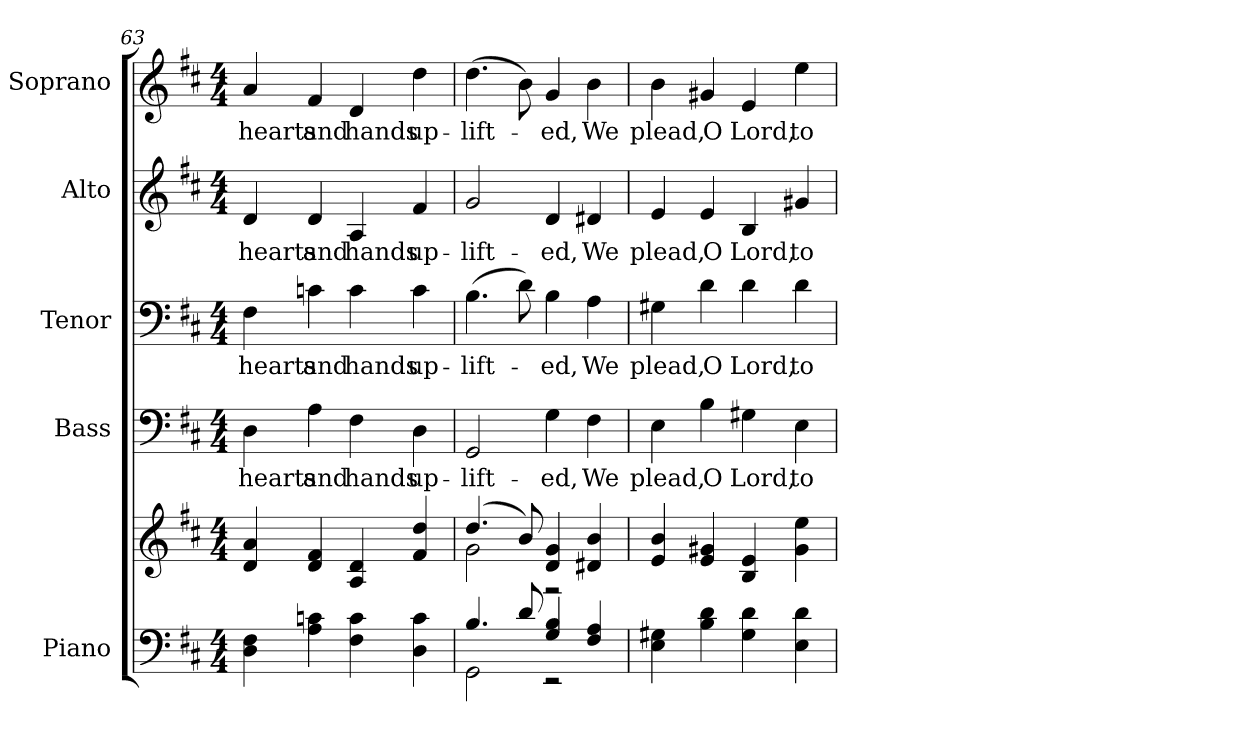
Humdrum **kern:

**kern	**kern	**kern	**text	**kern	**text	**kern	**text	**kern	**text
*part5	*part5	*part4	*part4	*part3	*part3	*part2	*part2	*part1	*part1
*staff6	*staff5	*staff4	*staff4	*staff3	*staff3	*staff2	*staff2	*staff1	*staff1
*I"Piano	*	*I"Bass	*	*I"Tenor	*	*I"Alto	*	*I"Soprano	*
*I'Pno.	*	*I'B.	*	*I'T.	*	*I'A.	*	*I'S.	*
*clefF4	*clefG2	*clefF4	*	*clefF4	*	*clefG2	*	*clefG2	*
*k[f#c#]	*k[f#c#]	*k[f#c#]	*	*k[f#c#]	*	*k[f#c#]	*	*k[f#c#]	*
*D:	*D:	*D:	*	*D:	*	*D:	*	*D:	*
*M4/4	*M4/4	*M4/4	*	*M4/4	*	*M4/4	*	*M4/4	*
=63	=63	=63	=63	=63	=63	=63	=63	=63	=63
!	!	!	!LO:LY:b:color=#000000	!	!	!	!	!	!
!	!	!	!	!	!LO:LY:b:color=#000000	!	!	!	!
!	!	!	!	!	!	!	!LO:LY:b:color=#000000	!	!
!	!	!	!	!	!	!	!	!	!LO:LY:b:color=#000000
4Di\ 4F#i	4di/ 4ai	4Di\	hearts	4F#i\	hearts	4di/	hearts	4ai/	hearts
!	!	!	!LO:LY:b:color=#000000	!	!	!	!	!	!
!	!	!	!	!	!LO:LY:b:color=#000000	!	!	!	!
!	!	!	!	!	!	!	!LO:LY:b:color=#000000	!	!
!	!	!	!	!	!	!	!	!	!LO:LY:b:color=#000000
4Ai\ 4cni	4di/ 4f#i	4Ai\	and	4cni\	and	4di/	and	4f#i/	and
!	!	!	!LO:LY:b:color=#000000	!	!	!	!	!	!
!	!	!	!	!	!LO:LY:b:color=#000000	!	!	!	!
!	!	!	!	!	!	!	!LO:LY:b:color=#000000	!	!
!	!	!	!	!	!	!	!	!	!LO:LY:b:color=#000000
4F#i\ 4ci	4Ai/ 4di	4F#i\	hands	4ci\	hands	4Ai/	hands	4di/	hands
!	!	!	!LO:LY:b:color=#000000	!	!	!	!	!	!
!	!	!	!	!	!LO:LY:b:color=#000000	!	!	!	!
!	!	!	!	!	!	!	!LO:LY:b:color=#000000	!	!
!	!	!	!	!	!	!	!	!	!LO:LY:b:color=#000000
4Di\ 4ci	4f#i/ 4ddi	4Di\	up-	4ci\	up-	4f#i/	up-	4ddi\	up-
!!LO:PB:g=z
=64	=64	=64	=64	=64	=64	=64	=64	=64	=64
*^	*^	*	*	*	*	*	*	*	*
!	!	!	!	!	!LO:LY:b:color=#000000	!	!	!	!	!	!
!	!	!	!	!	!	!	!LO:LY:b:color=#000000	!	!	!	!
!	!	!	!	!	!	!	!	!	!LO:LY:b:color=#000000	!	!
!	!	!	!	!	!	!	!	!	!	!	!LO:LY:b:color=#000000
4.Bi/	2GGi\	(4.ddi/	2gi\	2GGi/	-lift-	(4.Bi\	-lift-	2gi/	-lift-	(4.ddi\	-lift-
8di/	.	8bi/)	.	.	.	8di\)	.	.	.	8bi\)	.
!	!	!	!	!	!LO:LY:b:color=#000000	!	!	!	!	!	!
!	!	!	!	!	!	!	!LO:LY:b:color=#000000	!	!	!	!
!	!	!	!	!	!	!	!	!	!LO:LY:b:color=#000000	!	!
!	!	!	!	!	!	!	!	!	!	!	!LO:LY:b:color=#000000
4Gi/ 4Bi	2r	4di/ 4gi	2r	4Gi\	-ed,	4Bi\	-ed,	4di/	-ed,	4gi/	-ed,
!	!	!	!	!	!LO:LY:b:color=#000000	!	!	!	!	!	!
!	!	!	!	!	!	!	!LO:LY:b:color=#000000	!	!	!	!
!	!	!	!	!	!	!	!	!	!LO:LY:b:color=#000000	!	!
!	!	!	!	!	!	!	!	!	!	!	!LO:LY:b:color=#000000
4F#i/ 4Ai	.	4d#Xi/ 4bi	.	4F#i\	We	4Ai\	We	4d#Xi/	We	4bi\	We
*v	*v	*	*	*	*	*	*	*	*	*	*
*	*v	*v	*	*	*	*	*	*	*	*
=65	=65	=65	=65	=65	=65	=65	=65	=65	=65
!	!	!	!LO:LY:b:color=#000000	!	!	!	!	!	!
!	!	!	!	!	!LO:LY:b:color=#000000	!	!	!	!
!	!	!	!	!	!	!	!LO:LY:b:color=#000000	!	!
!	!	!	!	!	!	!	!	!	!LO:LY:b:color=#000000
4Ei\ 4G#Xi	4ei/ 4bi	4Ei\	plead,	4G#Xi\	plead,	4ei/	plead,	4bi\	plead,
!	!	!	!LO:LY:b:color=#000000	!	!	!	!	!	!
!	!	!	!	!	!LO:LY:b:color=#000000	!	!	!	!
!	!	!	!	!	!	!	!LO:LY:b:color=#000000	!	!
!	!	!	!	!	!	!	!	!	!LO:LY:b:color=#000000
4Bi\ 4di	4ei/ 4g#Xi	4Bi\	O	4di\	O	4ei/	O	4g#Xi/	O
!	!	!	!LO:LY:b:color=#000000	!	!	!	!	!	!
!	!	!	!	!	!LO:LY:b:color=#000000	!	!	!	!
!	!	!	!	!	!	!	!LO:LY:b:color=#000000	!	!
!	!	!	!	!	!	!	!	!	!LO:LY:b:color=#000000
4G#i\ 4di	4Bi/ 4ei	4G#Xi\	Lord,	4di\	Lord,	4Bi/	Lord,	4ei/	Lord,
!	!	!	!LO:LY:b:color=#000000	!	!	!	!	!	!
!	!	!	!	!	!LO:LY:b:color=#000000	!	!	!	!
!	!	!	!	!	!	!	!LO:LY:b:color=#000000	!	!
!	!	!	!	!	!	!	!	!	!LO:LY:b:color=#000000
4Ei\ 4di	4g#i\ 4eei	4Ei\	to	4di\	to	4g#Xi/	to	4eei\	to
=	=	=	=	=	=	=	=	=	=
*-	*-	*-	*-	*-	*-	*-	*-	*-	*-
